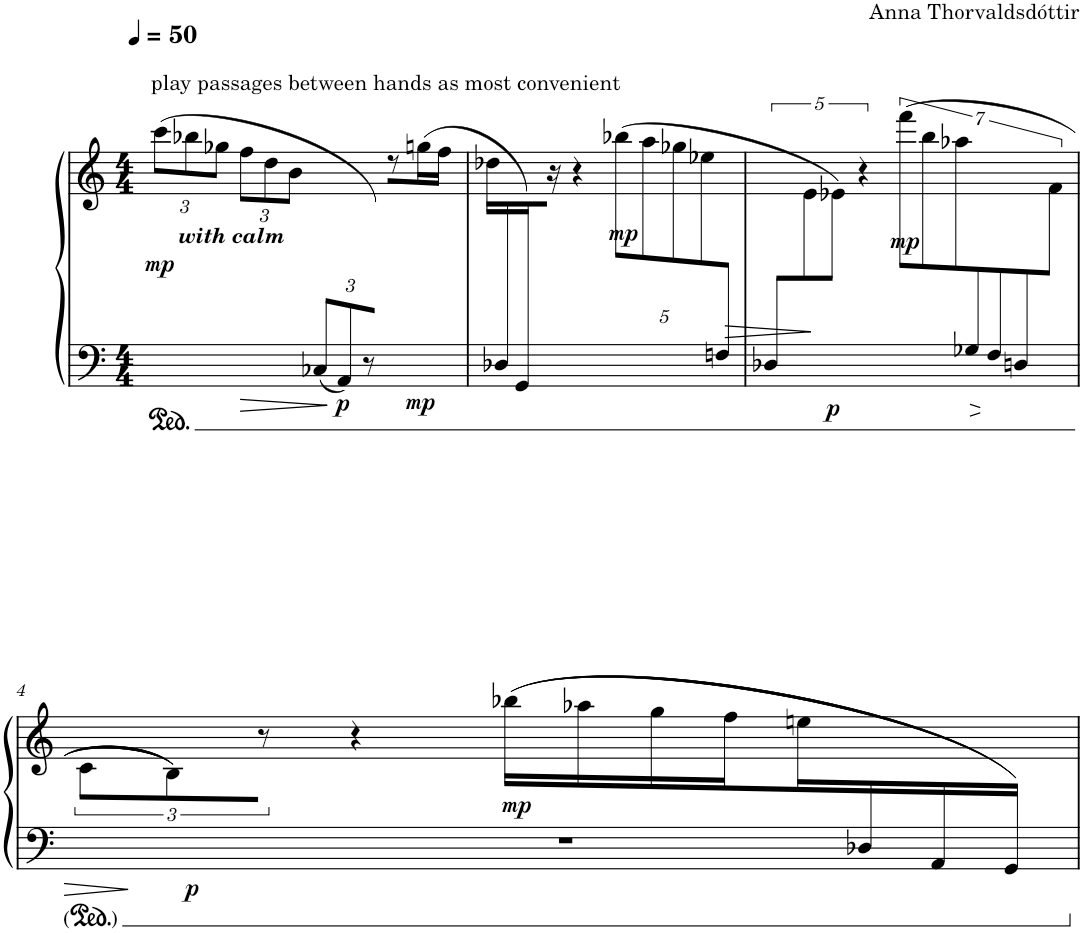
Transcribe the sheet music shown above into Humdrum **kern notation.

**kern	**kern	**dynam
*part1	*part1	*part1
*staff2	*staff1	*staff1/2
*I"Piano	*	*
*I'Pno.	*	*
*clefF4	*clefG2	*
*k[]	*k[]	*
*M4/4	*M4/4	*
*MM50	*MM50	*
*	*Xbrackettup	*
=1	=1	=1
!	!LO:TX:a:t=play passages between hands as most convenient	!
!	!LO:TX:b:Bi:t=with calm	!
!	!	!LO:DY:b
4ryy	(12ccc\L	mp
.	12bb-X\	.
.	12gg-X\J	.
4ryy	12ff\L	.
.	12dd\	.
.	12b\J)	.
*Xbrackettup	*	*
12C-X/L	4ryy	.
!	!	!LO:DY:b=2
12AA/	.	p
12r	.	.
!	!	!LO:DY:b=2
4ryy	8r	mp
.	(16ggn\L	.
.	16ff\JJ	.
=2	=2	=2
*^	*	*
16ryy	1ryy	16dd-X\LL	.
16D-X/	.	8ryy	.
16GG/J)	.	.	.
80%57ryy	.	16r	.
.	.	4r	.
!	!	!	!LO:DY:b
.	.	(10bb-X\L	mp
.	.	10aa\	.
.	.	10gg-X\	.
.	.	10ee-X\	.
!	!	!	!LO:HP:b=2
10Fn/J	.	10ryy	>
=3	=3	=3	=3
*brackettup	*	*	*
!	!	!	!LO:DY:b=2
10D-X/L	2ryy	10ryy	p
70%43ryy	.	10e\	.
.	.	10e-X\J)	]
.	.	5r	.
*	*	*brackettup	*
!	!	!	!LO:DY:b
.	2ryy	(14fff\L	mp
.	.	14bb\	.
.	.	14aa-X\	.
14G-X/	.	7.ryy	.
14F/	.	.	.
14Dn/	.	.	.
14ryy	.	14f\J	.
!!LO:LB:g=z
=4	=4	=4	=4
!	!	!	!LO:DY:b=2
16ryy	1r	12c\L	p
.	.	12B\)	.
.	.	12r	.
.	.	4r	.
!	!	!	!LO:DY:b
.	.	(16bb-X\LL	mp
.	.	16aa-X\	.
.	.	16gg\	.
.	.	16ff\J	.
.	.	16een\L	.
16D-X/	.	8.ryy	.
16AA/	.	.	.
16GG/JJ)	.	.	.
*v	*v	*	*
=	=	=
*-	*-	*-
